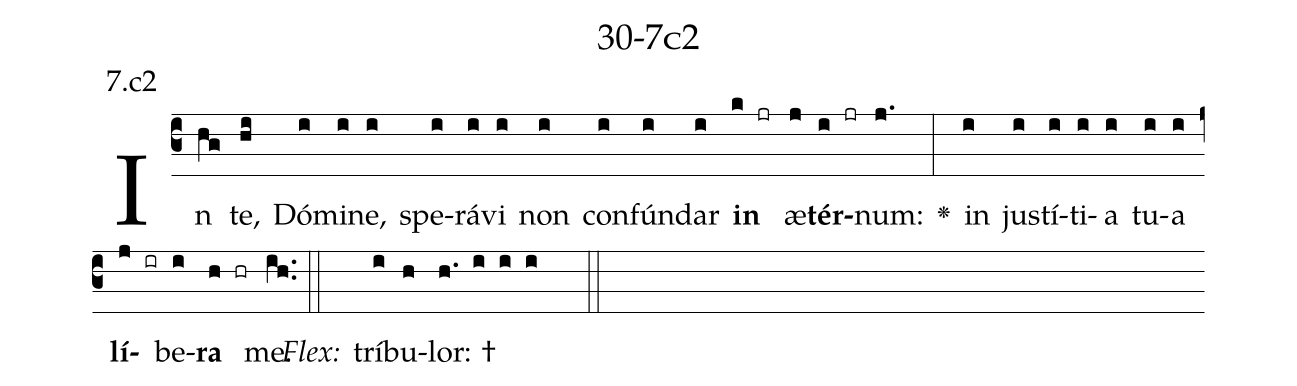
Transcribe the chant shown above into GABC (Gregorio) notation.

name: 30-7c2;
annotation: 7.c2;
%%
(c3)In(hg) te,(hi) Dó(i)mi(i)ne,(i) spe(i)rá(i)vi(i) non(i) con(i)fún(i)dar(i) <b>in</b>(k jr) æ(j)<b>tér</b>(i jr)num:(j.) <v>\greheightstar</v>(:) in(i) jus(i)tí(i)ti(i)a(i) tu(i)a(i) <b>lí</b>(j ir)be(i)<b>ra</b>(h hr) me.(ih..) (::)
<i>Flex:</i>()  trí(i)bu(h)lor: †(h. i i i  ::)

%E(i) u(i) o(j) u(i) a(h) e.(ih..) (::)
